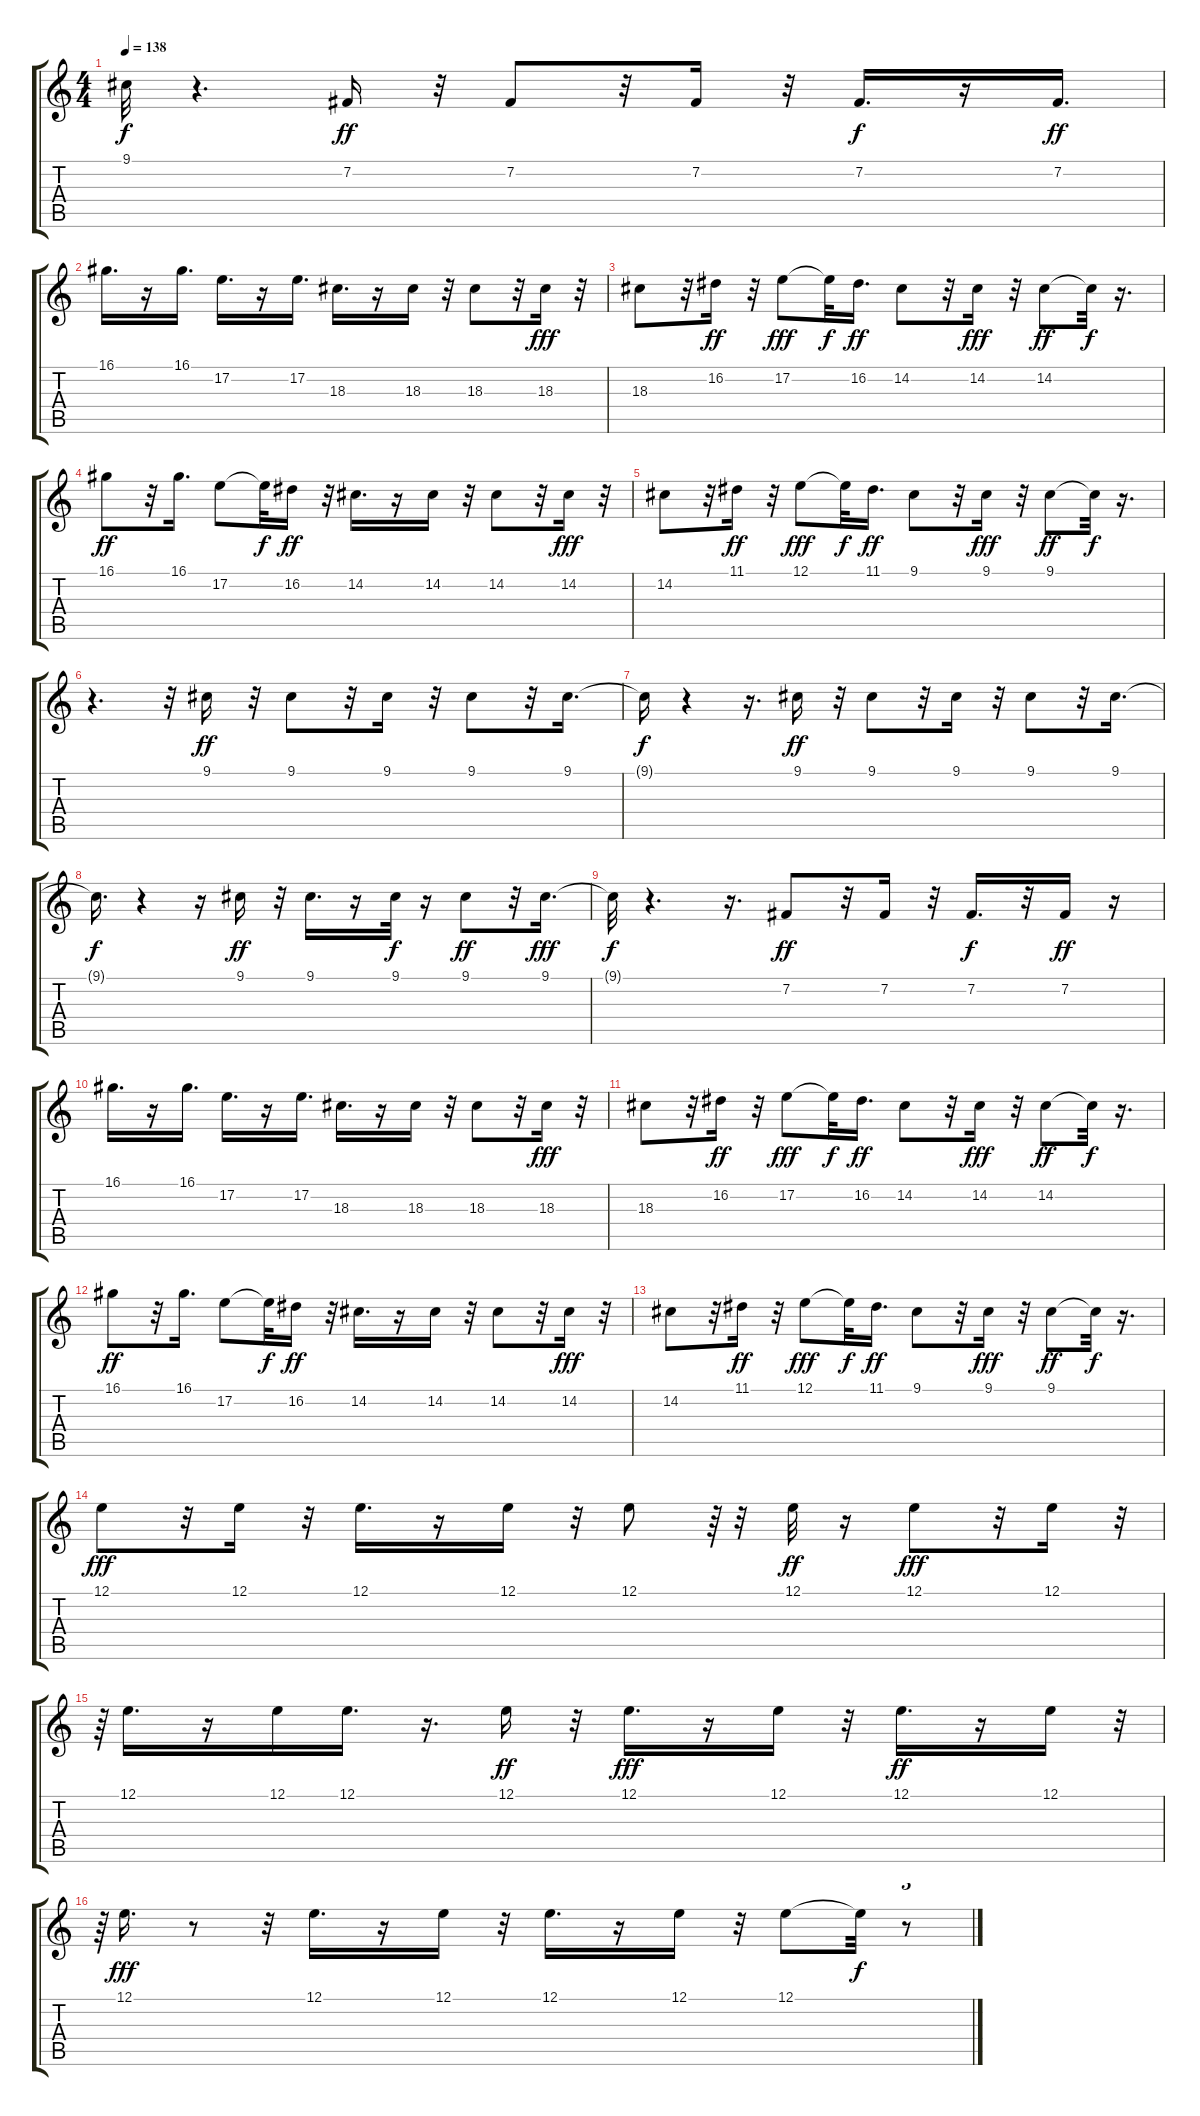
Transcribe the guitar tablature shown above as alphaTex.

\track "" {instrument flute}
\staff {score tabs}
\tuning (E4 B3 G3 D3 A2 E2) {hide}
\ts (4 4)
\tempo 138
\clef g2
\ks c
9.1{t}.32{dy f} r.4{d} 7.2.16{dy ff} r.32 7.2.8 r.32 7.2.16 r.32 7.2.16{d dy f} r.16 7.2.16{d dy ff} |
16.1.16{d} r.16 16.1.16{d} 17.2.16{d} r.16 17.2.16{d} 18.3.16{d} r.16 18.3.16 r.32 18.3.8 r.32 18.3.16{dy fff} r.32 |
18.3.8 r.32 16.2.16{dy ff} r.32 17.2.8{dy fff} 17.2{t}.32{dy f} 16.2.16{d dy ff} 14.2.8 r.32 14.2.16{dy fff} r.32 14.2.8{dy ff} 14.2{t}.32{dy f} r.16{d} |
16.1.8{dy ff} r.32 16.1.16{d} 17.2.8 17.2{t}.32{dy f} 16.2.16{dy ff} r.32 14.2.16{d} r.16 14.2.16 r.32 14.2.8 r.32 14.2.16{dy fff} r.32 |
14.2.8 r.32 11.1.16{dy ff} r.32 12.1.8{dy fff} 12.1{t}.32{dy f} 11.1.16{d dy ff} 9.1.8 r.32 9.1.16{dy fff} r.32 9.1.8{dy ff} 9.1{t}.32{dy f} r.16{d} |
r.4{d} r.32 9.1.16{dy ff} r.32 9.1.8 r.32 9.1.16 r.32 9.1.8 r.32 9.1.16{d} |
9.1{t}.16{dy f} r.4 r.16{d} 9.1.16{dy ff} r.32 9.1.8 r.32 9.1.16 r.32 9.1.8 r.32 9.1.16{d} |
9.1{t}.16{d dy f} r.4 r.16 9.1.16{dy ff} r.32 9.1.16{d} r.16 9.1.32{dy f} r.16 9.1.8{dy ff} r.32 9.1.16{d dy fff} |
9.1{t}.32{dy f} r.4{d} r.16{d} 7.2.8{dy ff} r.32 7.2.16 r.32 7.2.16{d dy f} r.32 7.2.16{dy ff} r.16 |
16.1.16{d} r.16 16.1.16{d} 17.2.16{d} r.16 17.2.16{d} 18.3.16{d} r.16 18.3.16 r.32 18.3.8 r.32 18.3.16{dy fff} r.32 |
18.3.8 r.32 16.2.16{dy ff} r.32 17.2.8{dy fff} 17.2{t}.32{dy f} 16.2.16{d dy ff} 14.2.8 r.32 14.2.16{dy fff} r.32 14.2.8{dy ff} 14.2{t}.32{dy f} r.16{d} |
16.1.8{dy ff} r.32 16.1.16{d} 17.2.8 17.2{t}.32{dy f} 16.2.16{dy ff} r.32 14.2.16{d} r.16 14.2.16 r.32 14.2.8 r.32 14.2.16{dy fff} r.32 |
14.2.8 r.32 11.1.16{dy ff} r.32 12.1.8{dy fff} 12.1{t}.32{dy f} 11.1.16{d dy ff} 9.1.8 r.32 9.1.16{dy fff} r.32 9.1.8{dy ff} 9.1{t}.32{dy f} r.16{d} |
12.1.8{dy fff} r.32 12.1.16 r.32 12.1.16{d} r.16 12.1.16 r.32 12.1.8 r.64{tu (3 2)} r.32 12.1.32{dy ff} r.16 12.1.8{dy fff} r.32 12.1.16 r.32{tu (3 2)} |
r.64{tu (3 2)} 12.1.16{d} r.16 12.1.16 12.1.16{d} r.16{d} 12.1.16{dy ff} r.32 12.1.16{d dy fff} r.16 12.1.16 r.32 12.1.16{d dy ff} r.16 12.1.16 r.32{tu (3 2)} |
r.64{tu (3 2)} 12.1.16{d dy fff} r.8 r.32 12.1.16{d} r.16 12.1.16 r.32 12.1.16{d} r.16 12.1.16 r.32 12.1.8 12.1{t}.32{dy f} r.8{tu (3 2)}
